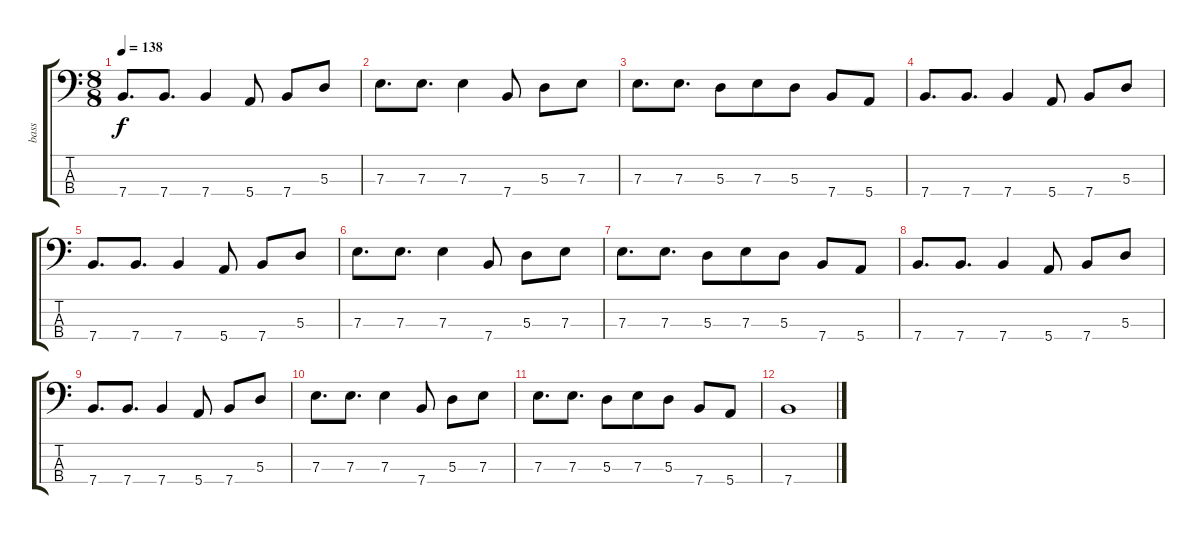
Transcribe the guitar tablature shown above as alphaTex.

\track ("bass" "bass") {instrument electricbassfinger}
\staff {score tabs}
\tuning (G2 D2 A1 E1) {hide}
\ts (8 8)
\tempo 138
\clef f4
\ks c
7.4.8{d dy f} 7.4.8{d} 7.4.4 5.4.8 7.4.8 5.3.8 |
7.3.8{d} 7.3.8{d} 7.3.4 7.4.8 5.3.8 7.3.8 |
7.3.8{d} 7.3.8{d} 5.3.8 7.3.8 5.3.8 7.4.8 5.4.8 |
7.4.8{d} 7.4.8{d} 7.4.4 5.4.8 7.4.8 5.3.8 |
7.4.8{d} 7.4.8{d} 7.4.4 5.4.8 7.4.8 5.3.8 |
7.3.8{d} 7.3.8{d} 7.3.4 7.4.8 5.3.8 7.3.8 |
7.3.8{d} 7.3.8{d} 5.3.8 7.3.8 5.3.8 7.4.8 5.4.8 |
7.4.8{d} 7.4.8{d} 7.4.4 5.4.8 7.4.8 5.3.8 |
7.4.8{d} 7.4.8{d} 7.4.4 5.4.8 7.4.8 5.3.8 |
7.3.8{d} 7.3.8{d} 7.3.4 7.4.8 5.3.8 7.3.8 |
7.3.8{d} 7.3.8{d} 5.3.8 7.3.8 5.3.8 7.4.8 5.4.8 |
7.4.1
